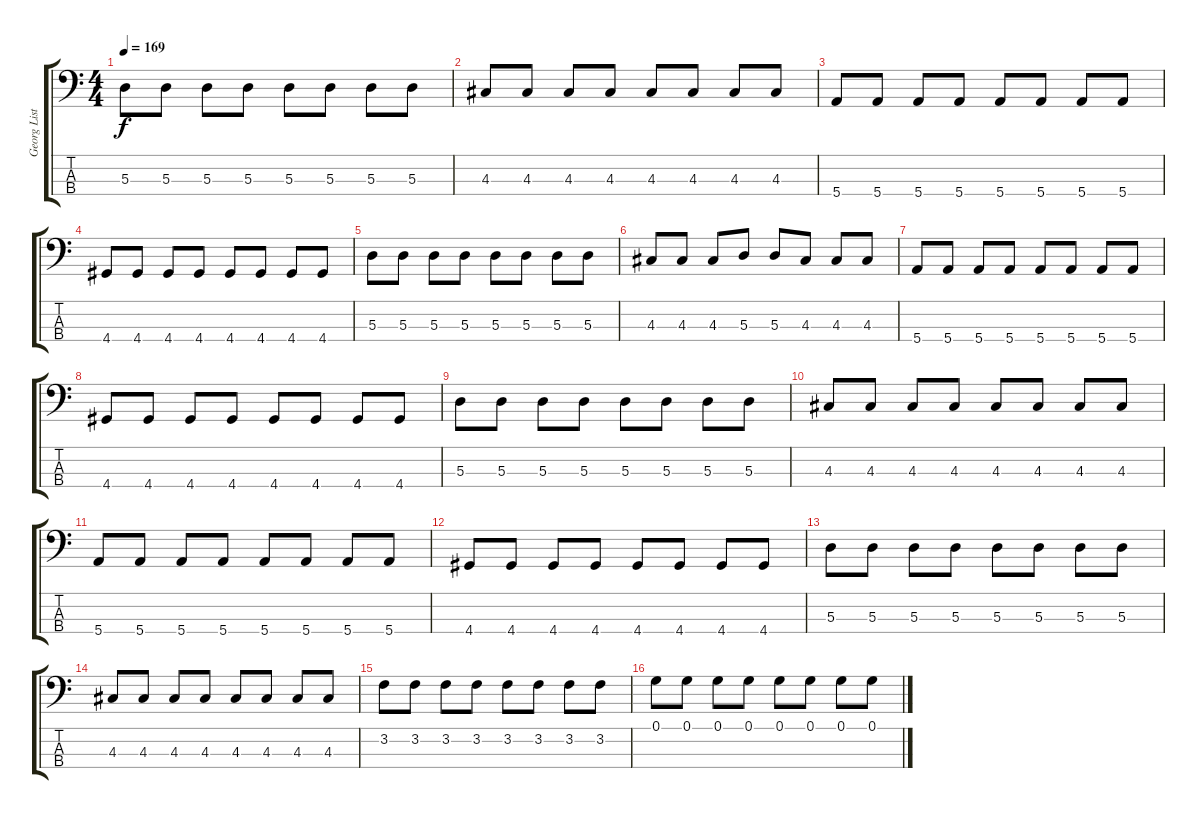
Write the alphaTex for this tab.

\track ("Georg Listing" "Georg List") {instrument electricbassfinger}
\staff {score tabs}
\tuning (G2 D2 A1 E1) {hide}
\ts (4 4)
\tempo 169
\clef f4
\ks c
5.3.8{dy f} 5.3.8 5.3.8 5.3.8 5.3.8 5.3.8 5.3.8 5.3.8 |
4.3.8 4.3.8 4.3.8 4.3.8 4.3.8 4.3.8 4.3.8 4.3.8 |
5.4.8 5.4.8 5.4.8 5.4.8 5.4.8 5.4.8 5.4.8 5.4.8 |
4.4.8 4.4.8 4.4.8 4.4.8 4.4.8 4.4.8 4.4.8 4.4.8 |
5.3.8 5.3.8 5.3.8 5.3.8 5.3.8 5.3.8 5.3.8 5.3.8 |
4.3.8 4.3.8 4.3.8 5.3.8 5.3.8 4.3.8 4.3.8 4.3.8 |
5.4.8 5.4.8 5.4.8 5.4.8 5.4.8 5.4.8 5.4.8 5.4.8 |
4.4.8 4.4.8 4.4.8 4.4.8 4.4.8 4.4.8 4.4.8 4.4.8 |
5.3.8 5.3.8 5.3.8 5.3.8 5.3.8 5.3.8 5.3.8 5.3.8 |
4.3.8 4.3.8 4.3.8 4.3.8 4.3.8 4.3.8 4.3.8 4.3.8 |
5.4.8 5.4.8 5.4.8 5.4.8 5.4.8 5.4.8 5.4.8 5.4.8 |
4.4.8 4.4.8 4.4.8 4.4.8 4.4.8 4.4.8 4.4.8 4.4.8 |
5.3.8 5.3.8 5.3.8 5.3.8 5.3.8 5.3.8 5.3.8 5.3.8 |
4.3.8 4.3.8 4.3.8 4.3.8 4.3.8 4.3.8 4.3.8 4.3.8 |
3.2.8 3.2.8 3.2.8 3.2.8 3.2.8 3.2.8 3.2.8 3.2.8 |
0.1.8 0.1.8 0.1.8 0.1.8 0.1.8 0.1.8 0.1.8 0.1.8
